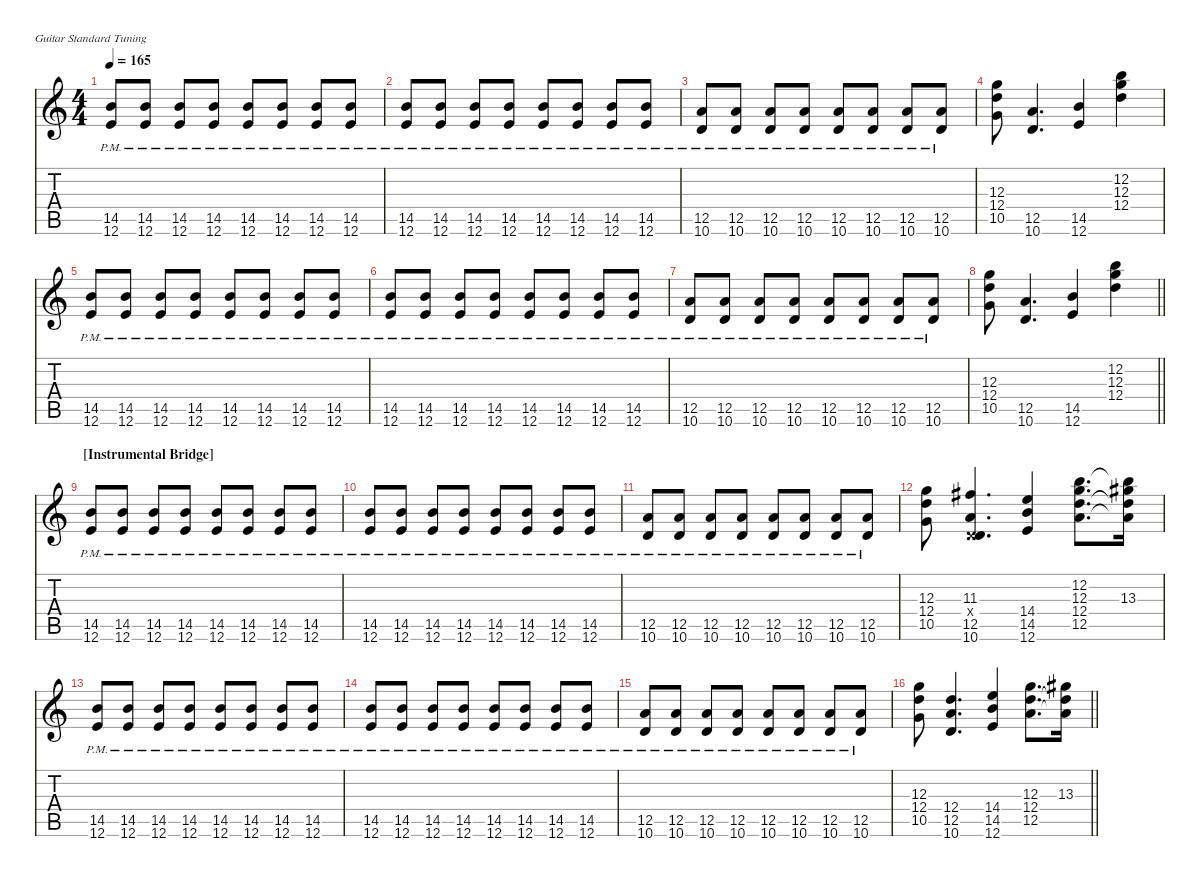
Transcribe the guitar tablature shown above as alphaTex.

\defaultSystemsLayout 4
\hideDynamics
\bracketExtendMode nobrackets
\singleTrackTrackNamePolicy hidden
\multiTrackTrackNamePolicy hidden
\firstSystemTrackNameMode fullname
\firstSystemTrackNameOrientation horizontal
\otherSystemsTrackNameOrientation horizontal
\track ("rhythm guitar 1" "dist.guit.") {instrument distortionguitar}
\staff {score tabs}
\tuning (E4 B3 G3 D3 A2 E2)
\ts (4 4)
\tempo 165
\clef g2
\ks c
(14.5{pm} 12.6).8{dy f beam Up} (14.5{pm} 12.6).8{beam Up} (14.5{pm} 12.6).8{beam Up} (14.5{pm} 12.6).8{beam Up} (14.5{pm} 12.6).8{beam Up} (14.5{pm} 12.6).8{beam Up} (14.5{pm} 12.6).8{beam Up} (14.5{pm} 12.6).8{beam Up} |
(14.5{pm} 12.6).8{beam Up} (14.5{pm} 12.6).8{beam Up} (14.5{pm} 12.6).8{beam Up} (14.5{pm} 12.6).8{beam Up} (14.5{pm} 12.6).8{beam Up} (14.5{pm} 12.6).8{beam Up} (14.5{pm} 12.6).8{beam Up} (14.5{pm} 12.6).8{beam Up} |
(12.5{pm} 10.6).8{beam Up} (12.5{pm} 10.6).8{beam Up} (12.5{pm} 10.6).8{beam Up} (12.5{pm} 10.6).8{beam Up} (12.5{pm} 10.6).8{beam Up} (12.5{pm} 10.6).8{beam Up} (12.5{pm} 10.6).8{beam Up} (12.5{pm} 10.6).8{beam Up} |
(12.3 12.4 10.5).8{beam Down} (12.5 10.6).4{d beam Up} (14.5 12.6).4{beam Up} (12.2 12.3 12.4).4{beam Down} |
(14.5{pm} 12.6).8{beam Up} (14.5{pm} 12.6).8{beam Up} (14.5{pm} 12.6).8{beam Up} (14.5{pm} 12.6).8{beam Up} (14.5{pm} 12.6).8{beam Up} (14.5{pm} 12.6).8{beam Up} (14.5{pm} 12.6).8{beam Up} (14.5{pm} 12.6).8{beam Up} |
(14.5{pm} 12.6).8{beam Up} (14.5{pm} 12.6).8{beam Up} (14.5{pm} 12.6).8{beam Up} (14.5{pm} 12.6).8{beam Up} (14.5{pm} 12.6).8{beam Up} (14.5{pm} 12.6).8{beam Up} (14.5{pm} 12.6).8{beam Up} (14.5{pm} 12.6).8{beam Up} |
(12.5{pm} 10.6).8{beam Up} (12.5{pm} 10.6).8{beam Up} (12.5{pm} 10.6).8{beam Up} (12.5{pm} 10.6).8{beam Up} (12.5{pm} 10.6).8{beam Up} (12.5{pm} 10.6).8{beam Up} (12.5{pm} 10.6).8{beam Up} (12.5{pm} 10.6).8{beam Up} |
\barLineRight lightlight
(12.3 12.4 10.5).8{beam Down} (12.5 10.6).4{d beam Up} (14.5 12.6).4{beam Up} (12.2 12.3 12.4).4{beam Down} |
\section ("" "[Instrumental Bridge]")
(14.5{pm} 12.6).8{beam Up} (14.5{pm} 12.6).8{beam Up} (14.5{pm} 12.6).8{beam Up} (14.5{pm} 12.6).8{beam Up} (14.5{pm} 12.6).8{beam Up} (14.5{pm} 12.6).8{beam Up} (14.5{pm} 12.6).8{beam Up} (14.5{pm} 12.6).8{beam Up} |
(14.5{pm} 12.6).8{beam Up} (14.5{pm} 12.6).8{beam Up} (14.5{pm} 12.6).8{beam Up} (14.5{pm} 12.6).8{beam Up} (14.5{pm} 12.6).8{beam Up} (14.5{pm} 12.6).8{beam Up} (14.5{pm} 12.6).8{beam Up} (14.5{pm} 12.6).8{beam Up} |
(12.5{pm} 10.6).8{beam Up} (12.5{pm} 10.6).8{beam Up} (12.5{pm} 10.6).8{beam Up} (12.5{pm} 10.6).8{beam Up} (12.5{pm} 10.6).8{beam Up} (12.5{pm} 10.6).8{beam Up} (12.5{pm} 10.6).8{beam Up} (12.5{pm} 10.6).8{beam Up} |
(12.3 12.4 10.5).8{beam Down} (11.3{acc #} 0.4{x} 12.5 10.6).4{d beam Up} (14.4 14.5 12.6).4{beam Up} (12.2 12.3 12.4 12.5).8{d beam Down} (12.2{t} 13.3{acc #} 12.4{t} 12.5{t}).16{beam Down} |
(14.5{pm} 12.6).8{beam Up} (14.5{pm} 12.6).8{beam Up} (14.5{pm} 12.6).8{beam Up} (14.5{pm} 12.6).8{beam Up} (14.5{pm} 12.6).8{beam Up} (14.5{pm} 12.6).8{beam Up} (14.5{pm} 12.6).8{beam Up} (14.5{pm} 12.6).8{beam Up} |
(14.5{pm} 12.6).8{beam Up} (14.5{pm} 12.6).8{beam Up} (14.5{pm} 12.6).8{beam Up} (14.5{pm} 12.6).8{beam Up} (14.5{pm} 12.6).8{beam Up} (14.5{pm} 12.6).8{beam Up} (14.5{pm} 12.6).8{beam Up} (14.5{pm} 12.6).8{beam Up} |
(12.5{pm} 10.6).8{beam Up} (12.5{pm} 10.6).8{beam Up} (12.5{pm} 10.6).8{beam Up} (12.5{pm} 10.6).8{beam Up} (12.5{pm} 10.6).8{beam Up} (12.5{pm} 10.6).8{beam Up} (12.5{pm} 10.6).8{beam Up} (12.5{pm} 10.6).8{beam Up} |
\barLineRight lightlight
(12.3 12.4 10.5).8{beam Down} (12.4 12.5 10.6).4{d beam Up} (14.4 14.5 12.6).4{beam Up} (12.3 12.4 12.5).8{d beam Down} (13.3{acc #} 12.4{t} 12.5{t}).16{beam Down}
